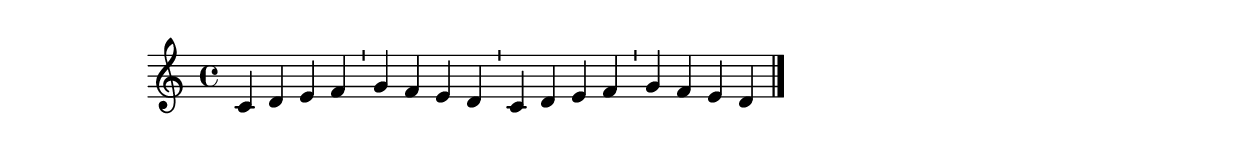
%% DO NOT EDIT this file manually; it was automatically
%% generated from the LilyPond Snippet Repository
%% (http://lsr.di.unimi.it).
%%
%% Make any changes in the LSR itself, or in
%% `Documentation/snippets/new/`, then run
%% `scripts/auxiliar/makelsr.pl`.
%%
%% This file is in the public domain.

\version "2.24.0"

\header {
  lsrtags = "staff-notation"

  texidoc = "
'Tick' bar lines are often used in music where the bar line is used
only for coordination and is not meant to imply any rhythmic stress.
"

  doctitle = "Tick bar lines"
} % begin verbatim


\relative c' {
  \set Score.measureBarType = #"'"
  c4 d e f
  g4 f e d
  c4 d e f
  g4 f e d
  \bar "|."
}
